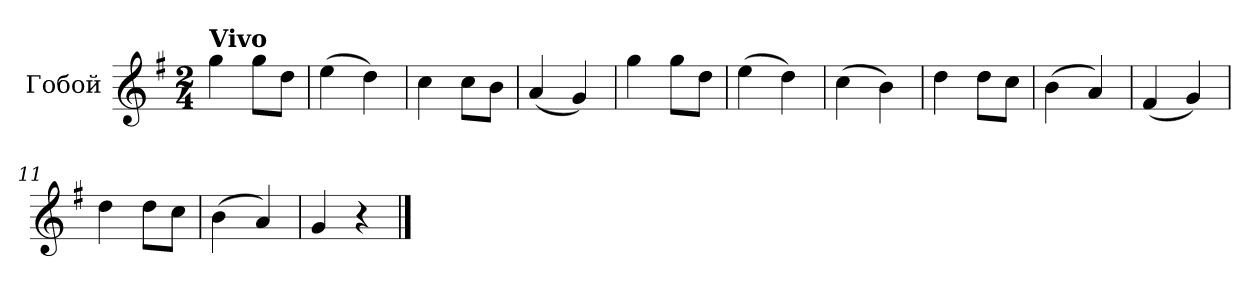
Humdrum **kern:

**kern
*part1
*staff1
*I"Гобой
!!LO:PB:g=z
*clefG2
*k[f#]
*G:
*M2/4
*MM120
=1
!LO:TX:a:B:t=Vivo
4ggi\
8ggi\L
8ddi\J
=2
(4eei\
4ddi\)
=3
4cci\
8cci\L
8bi\J
=4
(4ai/
4gi/)
=5
4ggi\
8ggi\L
8ddi\J
=6
(4eei\
4ddi\)
!!LO:LB:g=z
=7
(4cci\
4bi\)
=8
4ddi\
8ddi\L
8cci\J
=9
(4bi\
4ai/)
=10
(4f#i/
4gi/)
=11
4ddi\
8ddi\L
8cci\J
=12
(4bi\
4ai/)
=13
4gi/
4r
==
*-
